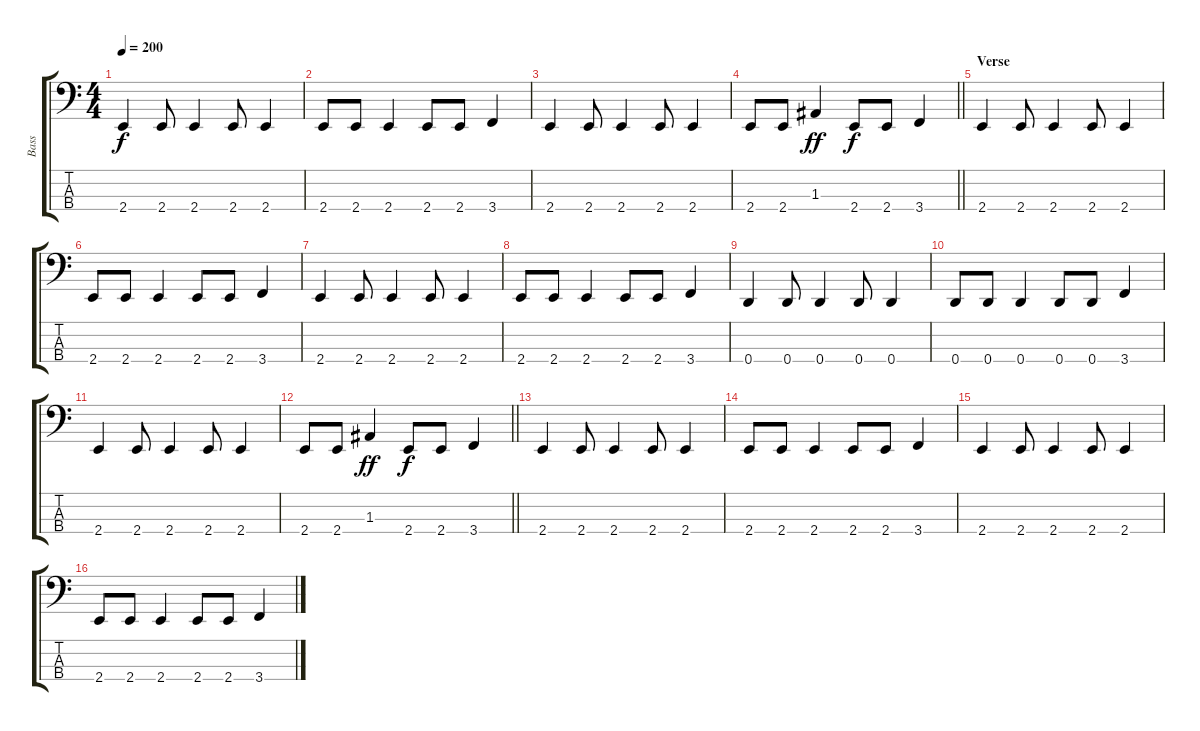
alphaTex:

\track ("Bass" "Bass") {instrument electricbassfinger}
\staff {score tabs}
\tuning (G2 D2 A1 D1) {hide}
\ts (4 4)
\tempo 200
\clef f4
\ks c
2.4.4{dy f} 2.4.8 2.4.4 2.4.8 2.4.4 |
2.4.8 2.4.8 2.4.4 2.4.8 2.4.8 3.4.4 |
2.4.4 2.4.8 2.4.4 2.4.8 2.4.4 |
\barLineRight lightlight
2.4.8 2.4.8 1.3.4{dy ff} 2.4.8{dy f} 2.4.8 3.4.4 |
\section ("" "Verse")
2.4.4 2.4.8 2.4.4 2.4.8 2.4.4 |
2.4.8 2.4.8 2.4.4 2.4.8 2.4.8 3.4.4 |
2.4.4 2.4.8 2.4.4 2.4.8 2.4.4 |
2.4.8 2.4.8 2.4.4 2.4.8 2.4.8 3.4.4 |
0.4.4 0.4.8 0.4.4 0.4.8 0.4.4 |
0.4.8 0.4.8 0.4.4 0.4.8 0.4.8 3.4.4 |
2.4.4 2.4.8 2.4.4 2.4.8 2.4.4 |
\barLineRight lightlight
2.4.8 2.4.8 1.3.4{dy ff} 2.4.8{dy f} 2.4.8 3.4.4 |
2.4.4 2.4.8 2.4.4 2.4.8 2.4.4 |
2.4.8 2.4.8 2.4.4 2.4.8 2.4.8 3.4.4 |
2.4.4 2.4.8 2.4.4 2.4.8 2.4.4 |
2.4.8 2.4.8 2.4.4 2.4.8 2.4.8 3.4.4
